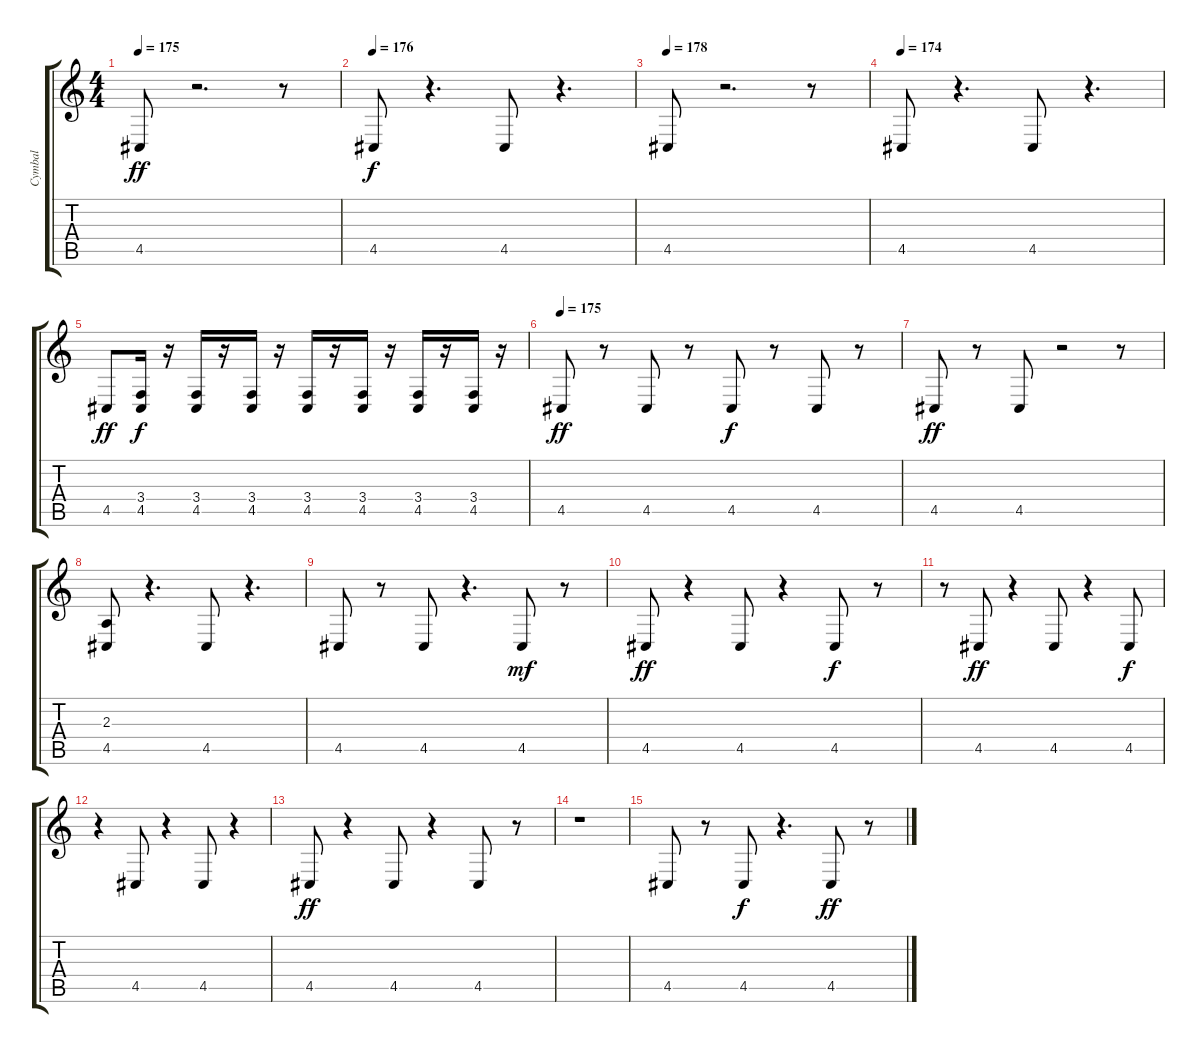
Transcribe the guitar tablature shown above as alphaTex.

\track ("Cymbal" "Cymbal") {instrument violin}
\staff {score tabs}
\tuning (E4 B3 G3 D3 A2 E2) {hide}
\ts (4 4)
\tempo 175
\clef g2
\ks c
4.5.8{dy ff} r.2{d} r.8 |
\tempo 176
4.5.8{dy f} r.4{d} 4.5.8 r.4{d} |
\tempo 178
4.5.8 r.2{d} r.8 |
\tempo 174
4.5.8 r.4{d} 4.5.8 r.4{d} |
4.5.8{dy ff} (3.4 4.5).16{dy f} r.16 (3.4 4.5).16 r.16 (3.4 4.5).16 r.16 (3.4 4.5).16 r.16 (3.4 4.5).16 r.16 (3.4 4.5).16 r.16 (3.4 4.5).16 r.16 |
\tempo 175
4.5.8{dy ff} r.8 4.5.8 r.8 4.5.8{dy f} r.8 4.5.8 r.8 |
4.5.8{dy ff} r.8 4.5.8 r.2 r.8 |
(2.3 4.5).8 r.4{d} 4.5.8 r.4{d} |
4.5.8 r.8 4.5.8 r.4{d} 4.5.8{dy mf} r.8 |
4.5.8{dy ff} r.4 4.5.8 r.4 4.5.8{dy f} r.8 |
r.8 4.5.8{dy ff} r.4 4.5.8 r.4 4.5.8{dy f} |
r.4 4.5.8 r.4 4.5.8 r.4 |
4.5.8{dy ff} r.4 4.5.8 r.4 4.5.8 r.8 |
r.1 |
4.5.8 r.8 4.5.8{dy f} r.4{d} 4.5.8{dy ff} r.8
